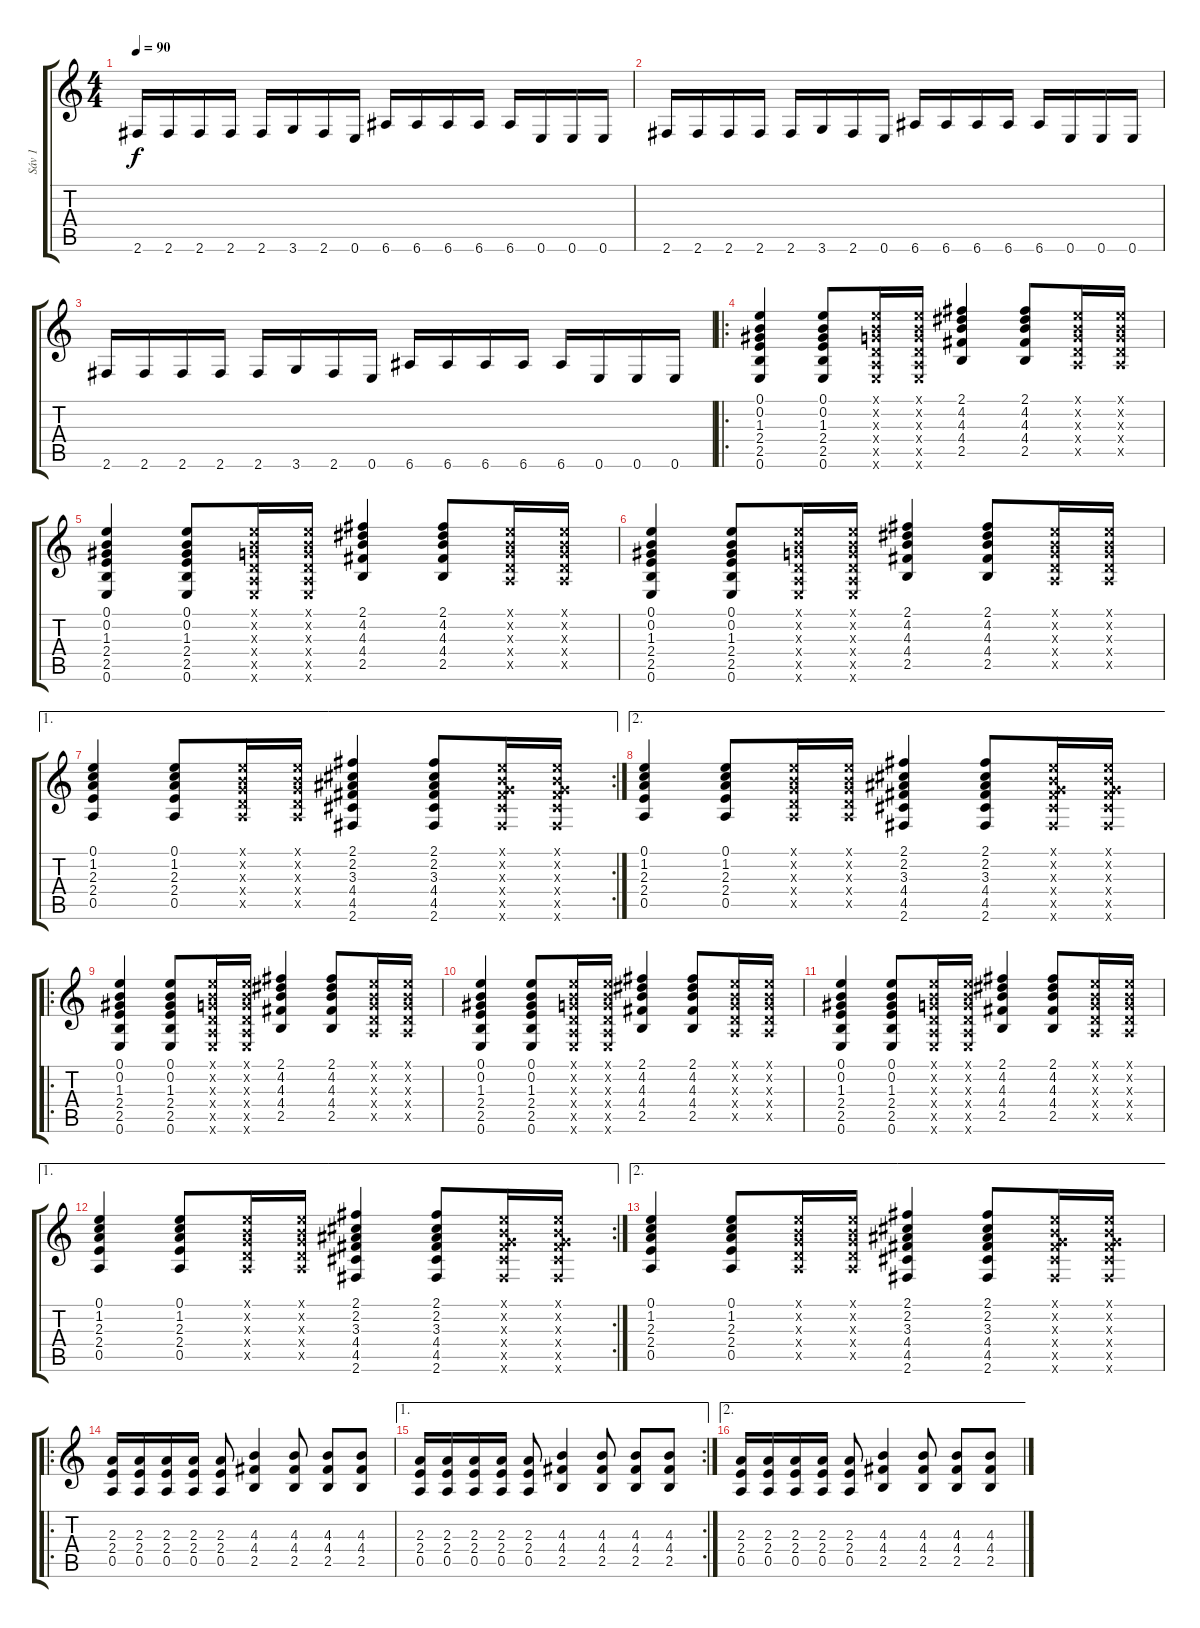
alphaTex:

\track ("Sáv 1" "Sáv 1") {instrument distortionguitar}
\staff {score tabs}
\tuning (E4 B3 G3 D3 A2 E2) {hide}
\ts (4 4)
\tempo 90
\clef g2
\ks c
2.6.16{dy f} 2.6.16 2.6.16 2.6.16 2.6.16 3.6.16 2.6.16 0.6.16 6.6.16 6.6.16 6.6.16 6.6.16 6.6.16 0.6.16 0.6.16 0.6.16 |
2.6.16 2.6.16 2.6.16 2.6.16 2.6.16 3.6.16 2.6.16 0.6.16 6.6.16 6.6.16 6.6.16 6.6.16 6.6.16 0.6.16 0.6.16 0.6.16 |
2.6.16 2.6.16 2.6.16 2.6.16 2.6.16 3.6.16 2.6.16 0.6.16 6.6.16 6.6.16 6.6.16 6.6.16 6.6.16 0.6.16 0.6.16 0.6.16 |
\ro
(0.1 0.2 1.3 2.4 2.5 0.6).4{volume 9 instrument electricguitarclean} (0.1 0.2 1.3 2.4 2.5 0.6).8 (0.1{x} 0.2{x} 0.3{x} 0.4{x} 0.5{x} 0.6{x}).16 (0.1{x} 0.2{x} 0.3{x} 0.4{x} 0.5{x} 0.6{x}).16 (2.1 4.2 4.3 4.4 2.5).4 (2.1 4.2 4.3 4.4 2.5).8 (0.1{x} 0.2{x} 0.3{x} 0.4{x} 0.5{x}).16 (0.1{x} 0.2{x} 0.3{x} 0.4{x} 0.5{x}).16 |
(0.1 0.2 1.3 2.4 2.5 0.6).4 (0.1 0.2 1.3 2.4 2.5 0.6).8 (0.1{x} 0.2{x} 0.3{x} 0.4{x} 0.5{x} 0.6{x}).16 (0.1{x} 0.2{x} 0.3{x} 0.4{x} 0.5{x} 0.6{x}).16 (2.1 4.2 4.3 4.4 2.5).4 (2.1 4.2 4.3 4.4 2.5).8 (0.1{x} 0.2{x} 0.3{x} 0.4{x} 0.5{x}).16 (0.1{x} 0.2{x} 0.3{x} 0.4{x} 0.5{x}).16 |
(0.1 0.2 1.3 2.4 2.5 0.6).4 (0.1 0.2 1.3 2.4 2.5 0.6).8 (0.1{x} 0.2{x} 0.3{x} 0.4{x} 0.5{x} 0.6{x}).16 (0.1{x} 0.2{x} 0.3{x} 0.4{x} 0.5{x} 0.6{x}).16 (2.1 4.2 4.3 4.4 2.5).4 (2.1 4.2 4.3 4.4 2.5).8 (0.1{x} 0.2{x} 0.3{x} 0.4{x} 0.5{x}).16 (0.1{x} 0.2{x} 0.3{x} 0.4{x} 0.5{x}).16 |
\ae 1
\rc 2
(0.1 1.2 2.3 2.4 0.5).4 (0.1 1.2 2.3 2.4 0.5).8 (0.1{x} 0.2{x} 0.3{x} 0.4{x} 0.5{x}).16 (0.1{x} 0.2{x} 0.3{x} 0.4{x} 0.5{x}).16 (2.1 2.2 3.3 4.4 4.5 2.6).4 (2.1 2.2 3.3 4.4 4.5 2.6).8 (0.1{x} 0.2{x} 0.3{x} 4.4{x} 4.5{x} 2.6{x}).16 (0.1{x} 0.2{x} 0.3{x} 4.4{x} 4.5{x} 2.6{x}).16 |
\ae 2
(0.1 1.2 2.3 2.4 0.5).4 (0.1 1.2 2.3 2.4 0.5).8 (0.1{x} 0.2{x} 0.3{x} 0.4{x} 0.5{x}).16 (0.1{x} 0.2{x} 0.3{x} 0.4{x} 0.5{x}).16 (2.1 2.2 3.3 4.4 4.5 2.6).4 (2.1 2.2 3.3 4.4 4.5 2.6).8 (0.1{x} 0.2{x} 0.3{x} 4.4{x} 4.5{x} 2.6{x}).16 (0.1{x} 0.2{x} 0.3{x} 4.4{x} 4.5{x} 2.6{x}).16 |
\ro
(0.1 0.2 1.3 2.4 2.5 0.6).4{instrument electricguitarclean} (0.1 0.2 1.3 2.4 2.5 0.6).8 (0.1{x} 0.2{x} 0.3{x} 0.4{x} 0.5{x} 0.6{x}).16 (0.1{x} 0.2{x} 0.3{x} 0.4{x} 0.5{x} 0.6{x}).16 (2.1 4.2 4.3 4.4 2.5).4 (2.1 4.2 4.3 4.4 2.5).8 (0.1{x} 0.2{x} 0.3{x} 0.4{x} 0.5{x}).16 (0.1{x} 0.2{x} 0.3{x} 0.4{x} 0.5{x}).16 |
(0.1 0.2 1.3 2.4 2.5 0.6).4 (0.1 0.2 1.3 2.4 2.5 0.6).8 (0.1{x} 0.2{x} 0.3{x} 0.4{x} 0.5{x} 0.6{x}).16 (0.1{x} 0.2{x} 0.3{x} 0.4{x} 0.5{x} 0.6{x}).16 (2.1 4.2 4.3 4.4 2.5).4 (2.1 4.2 4.3 4.4 2.5).8 (0.1{x} 0.2{x} 0.3{x} 0.4{x} 0.5{x}).16 (0.1{x} 0.2{x} 0.3{x} 0.4{x} 0.5{x}).16 |
(0.1 0.2 1.3 2.4 2.5 0.6).4 (0.1 0.2 1.3 2.4 2.5 0.6).8 (0.1{x} 0.2{x} 0.3{x} 0.4{x} 0.5{x} 0.6{x}).16 (0.1{x} 0.2{x} 0.3{x} 0.4{x} 0.5{x} 0.6{x}).16 (2.1 4.2 4.3 4.4 2.5).4 (2.1 4.2 4.3 4.4 2.5).8 (0.1{x} 0.2{x} 0.3{x} 0.4{x} 0.5{x}).16 (0.1{x} 0.2{x} 0.3{x} 0.4{x} 0.5{x}).16 |
\ae 1
\rc 2
(0.1 1.2 2.3 2.4 0.5).4 (0.1 1.2 2.3 2.4 0.5).8 (0.1{x} 0.2{x} 0.3{x} 0.4{x} 0.5{x}).16 (0.1{x} 0.2{x} 0.3{x} 0.4{x} 0.5{x}).16 (2.1 2.2 3.3 4.4 4.5 2.6).4 (2.1 2.2 3.3 4.4 4.5 2.6).8 (0.1{x} 0.2{x} 0.3{x} 4.4{x} 4.5{x} 2.6{x}).16 (0.1{x} 0.2{x} 0.3{x} 4.4{x} 4.5{x} 2.6{x}).16 |
\ae 2
(0.1 1.2 2.3 2.4 0.5).4 (0.1 1.2 2.3 2.4 0.5).8 (0.1{x} 0.2{x} 0.3{x} 0.4{x} 0.5{x}).16 (0.1{x} 0.2{x} 0.3{x} 0.4{x} 0.5{x}).16 (2.1 2.2 3.3 4.4 4.5 2.6).4 (2.1 2.2 3.3 4.4 4.5 2.6).8 (0.1{x} 0.2{x} 0.3{x} 4.4{x} 4.5{x} 2.6{x}).16 (0.1{x} 0.2{x} 0.3{x} 4.4{x} 4.5{x} 2.6{x}).16 |
\ro
(2.3 2.4 0.5).16{volume 14 instrument distortionguitar} (2.3 2.4 0.5).16 (2.3 2.4 0.5).16 (2.3 2.4 0.5).16 (2.3 2.4 0.5).8 (4.3 4.4 2.5).4 (4.3 4.4 2.5).8 (4.3 4.4 2.5).8 (4.3 4.4 2.5).8 |
\ae 1
\rc 2
(2.3 2.4 0.5).16 (2.3 2.4 0.5).16 (2.3 2.4 0.5).16 (2.3 2.4 0.5).16 (2.3 2.4 0.5).8 (4.3 4.4 2.5).4 (4.3 4.4 2.5).8 (4.3 4.4 2.5).8 (4.3 4.4 2.5).8 |
\ae 2
(2.3 2.4 0.5).16 (2.3 2.4 0.5).16 (2.3 2.4 0.5).16 (2.3 2.4 0.5).16 (2.3 2.4 0.5).8 (4.3 4.4 2.5).4 (4.3 4.4 2.5).8 (4.3 4.4 2.5).8 (4.3 4.4 2.5).8
